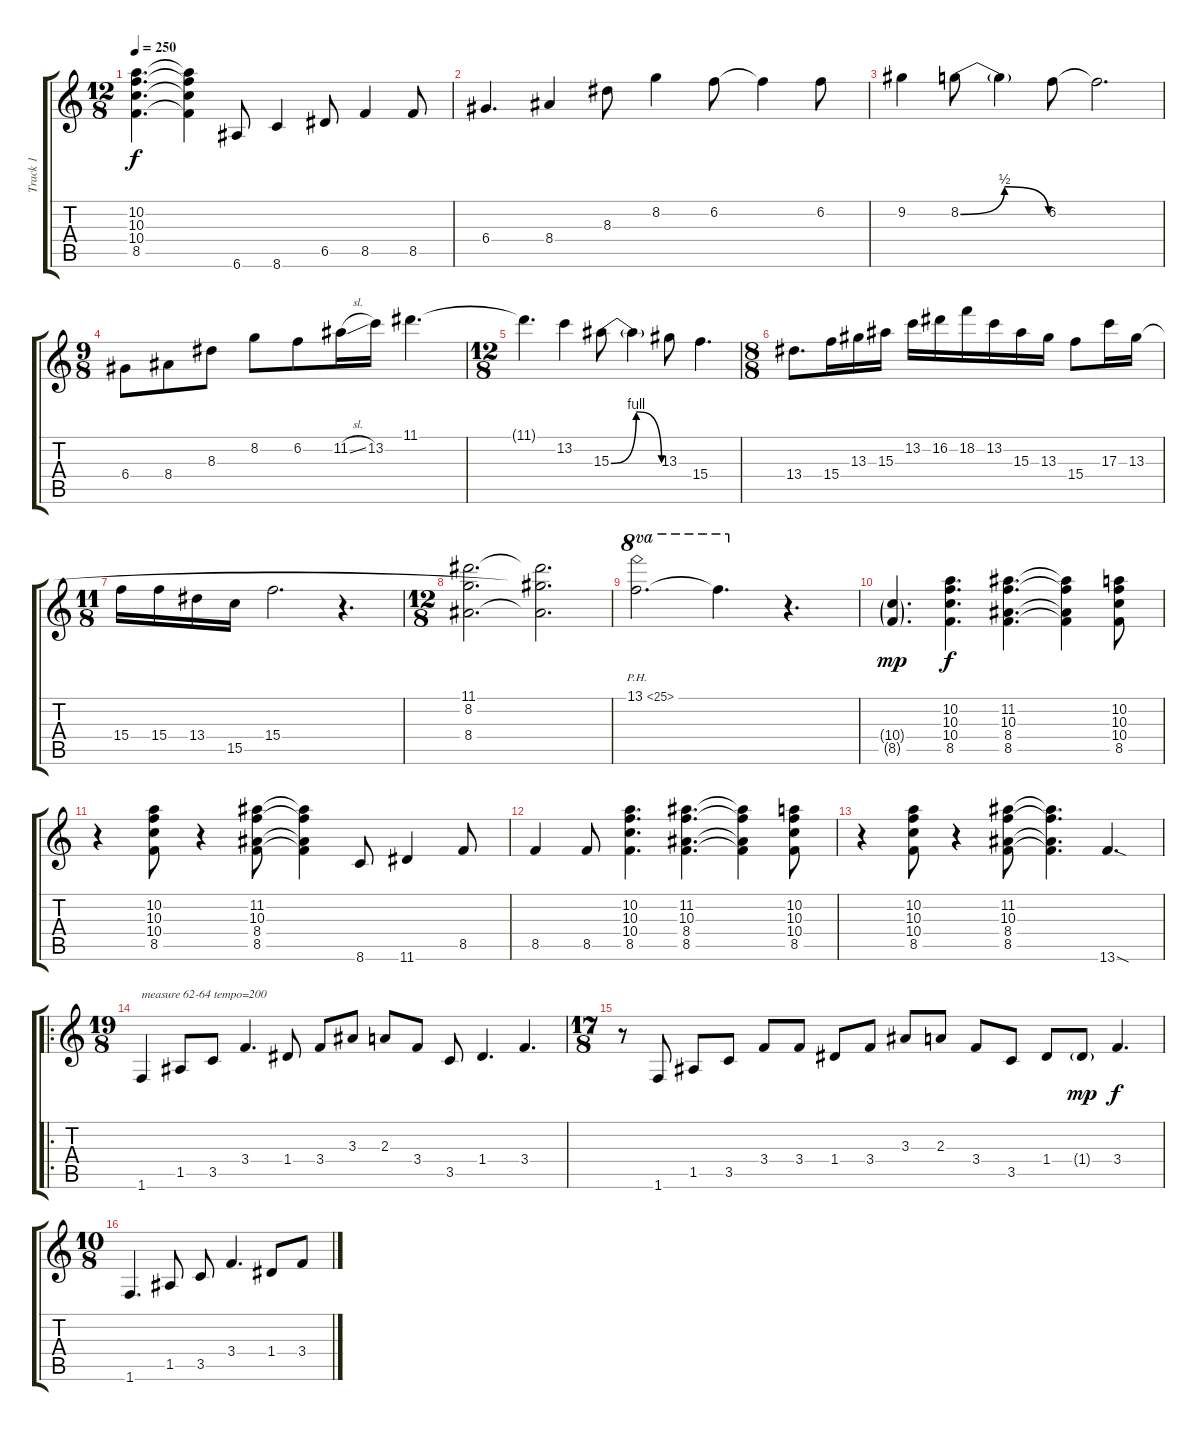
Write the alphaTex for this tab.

\track ("Track 1" "Track 1") {instrument electricguitarclean}
\staff {score tabs}
\tuning (E4 B3 G3 D3 A2 E2) {hide}
\ts (12 8)
\tempo 250
\clef g2
\ks c
(10.2{t} 10.3{t} 10.4{t} 8.5{t}).4{d dy f} (10.2{t} 10.3{t} 10.4{t} 8.5{t}).4 6.6.8 8.6.4 6.5.8 8.5.4 8.5.8 |
6.4.4{d} 8.4.4 8.3.8 8.2.4 6.2.8 6.2{t}.4 6.2.8 |
9.2.4 8.2{be (bendrelease 0 0 20 2 30 2 60 0)}.8 8.2{t}.4 6.2.8 6.2{t}.2{d} |
\ts (9 8)
6.4.8 8.4.8 8.3.8 8.2.8 6.2.8 11.2{sl}.16 13.2.16 11.1.4{d} |
\ts (12 8)
11.1{t}.4{d} 13.2.4 15.3{be (bendrelease 0 0 20 4 30 4 60 0)}.8 15.3{t}.4 13.3.8 15.4.4{d} |
\ts (8 8)
13.4.8{d} 15.4.16 13.3.16 15.3.16 13.2.16 16.2.16 18.2.16 13.2.16 15.3.16 13.3.16 15.4.8 17.3.16 13.3.16 |
\ts (11 8)
15.4.16 15.4.16 13.4.16 15.5.16 15.4.2{d} r.4{d} |
\ts (12 8)
(11.1 8.2 8.4).2{d} (11.1{t} 13.3{t} 8.4{t}).2{d} |
13.1{ph 12}.2{d ot 8va} 13.1{t}.4{d ot 8va} r.4{d} |
(10.4{g} 8.5{g}).4{d dy mp} (10.2 10.3 10.4 8.5).4{d dy f} (11.2 10.3 8.4 8.5).4{d} (11.2{t} 10.3{t} 8.4{t} 8.5{t}).4 (10.2 10.3 10.4 8.5).8 |
r.4 (10.2 10.3 10.4 8.5).8 r.4 (11.2 10.3 8.4 8.5).8 (11.2{t} 10.3{t} 8.4{t} 8.5{t}).4 8.6.8 11.6.4 8.5.8 |
8.5.4 8.5.8 (10.2 10.3 10.4 8.5).4{d} (11.2 10.3 8.4 8.5).4{d} (11.2{t} 10.3{t} 8.4{t} 8.5{t}).4 (10.2 10.3 10.4 8.5).8 |
r.4 (10.2 10.3 10.4 8.5).8 r.4 (11.2 10.3 8.4 8.5).8 (11.2{t} 10.3{t} 8.4{t} 8.5{t}).4{d} 13.6{sod}.4{d} |
\ro
\ts (19 8)
1.6.4{txt "measure 62-64 tempo=200"} 1.5.8 3.5.8 3.4.4{d} 1.4.8 3.4.8 3.3.8 2.3.8 3.4.8 3.5.8 1.4.4{d} 3.4.4{d} |
\ts (17 8)
r.8 1.6.8 1.5.8 3.5.8 3.4.8 3.4.8 1.4.8 3.4.8 3.3.8 2.3.8 3.4.8 3.5.8 1.4.8 1.4{g}.8{dy mp} 3.4.4{d dy f} |
\ts (10 8)
1.6.4{d} 1.5.8 3.5.8 3.4.4{d} 1.4.8 3.4.8
